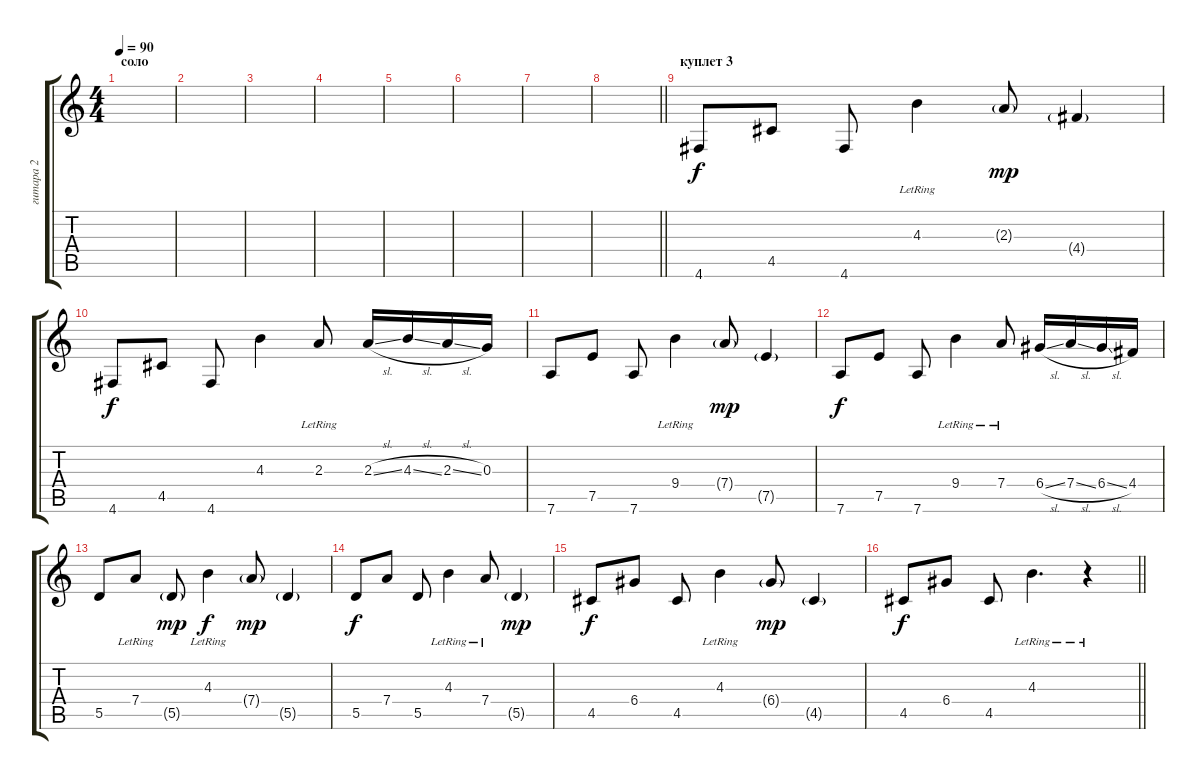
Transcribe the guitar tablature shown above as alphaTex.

\track ("гитара 2" "гитара 2") {instrument acousticguitarsteel}
\staff {score tabs}
\tuning (E4 B3 G3 D3 A2 D2) {hide}
\ts (4 4)
\section ("" "соло")
\tempo 90
\clef g2
\ks c
|
|
|
|
|
|
|
\barLineRight lightlight
|
\section ("" "куплет 3")
4.6.8 4.5.8 4.6.8 4.3{lr}.4 2.3{g}.8{dy mp} 4.4{g}.4 |
4.6.8{dy f} 4.5.8 4.6.8 4.3.4 2.3{lr}.8 2.3{sl}.16 4.3{sl}.16 2.3{sl}.16 0.3.16 |
7.6.8 7.5.8 7.6.8 9.4{lr}.4 7.4{g}.8{dy mp} 7.5{g}.4 |
7.6.8{dy f} 7.5.8 7.6.8 9.4{lr}.4 7.4{lr}.8 6.4{sl}.16 7.4{sl}.16 6.4{sl}.16 4.4.16 |
5.5.8 7.4{lr}.8 5.5{g}.8{dy mp} 4.3{lr}.4{dy f} 7.4{g}.8{dy mp} 5.5{g}.4 |
5.5.8{dy f} 7.4.8 5.5.8 4.3{lr}.4 7.4{lr}.8 5.5{g}.4{dy mp} |
4.5.8{dy f} 6.4.8 4.5.8 4.3{lr}.4 6.4{g}.8{dy mp} 4.5{g}.4 |
\barLineRight lightlight
4.5.8{dy f} 6.4.8 4.5.8 4.3{lr}.4{d} r.4
